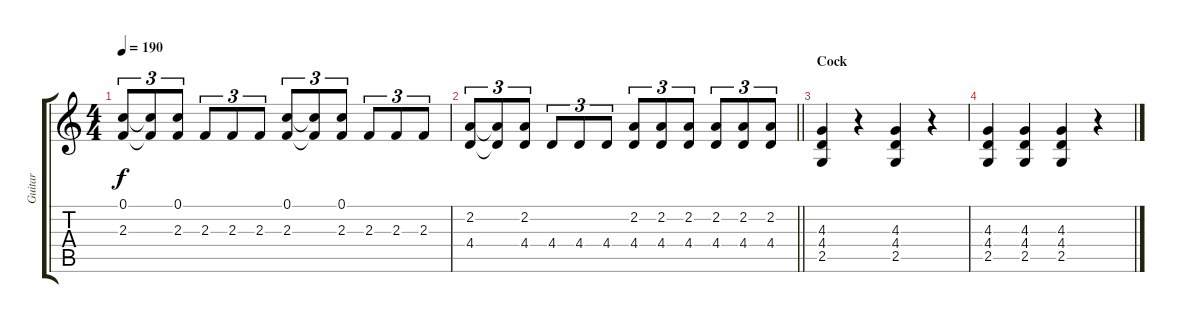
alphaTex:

\track ("Guitar" "Guitar") {instrument distortionguitar}
\staff {score tabs}
\tuning (C4 G3 Eb3 Bb2 F2 C2) {hide}
\ts (4 4)
\tempo 190
\clef g2
\ks c
(0.1 2.3).8{tu (3 2) dy f} (0.1{t} 2.3{t}).8{tu (3 2)} (0.1 2.3).8{tu (3 2)} 2.3.8{tu (3 2)} 2.3.8{tu (3 2)} 2.3.8{tu (3 2)} (0.1 2.3).8{tu (3 2)} (0.1{t} 2.3{t}).8{tu (3 2)} (0.1 2.3).8{tu (3 2)} 2.3.8{tu (3 2)} 2.3.8{tu (3 2)} 2.3.8{tu (3 2)} |
\barLineRight lightlight
(2.2 4.4).8{tu (3 2)} (2.2{t} 4.4{t}).8{tu (3 2)} (2.2 4.4).8{tu (3 2)} 4.4.8{tu (3 2)} 4.4.8{tu (3 2)} 4.4.8{tu (3 2)} (2.2 4.4).8{tu (3 2)} (2.2 4.4).8{tu (3 2)} (2.2 4.4).8{tu (3 2)} (2.2 4.4).8{tu (3 2)} (2.2 4.4).8{tu (3 2)} (2.2 4.4).8{tu (3 2)} |
\section ("" "Cock")
(4.3 4.4 2.5).4 r.4 (4.3 4.4 2.5).4 r.4 |
(4.3 4.4 2.5).4 (4.3 4.4 2.5).4 (4.3 4.4 2.5).4 r.4
